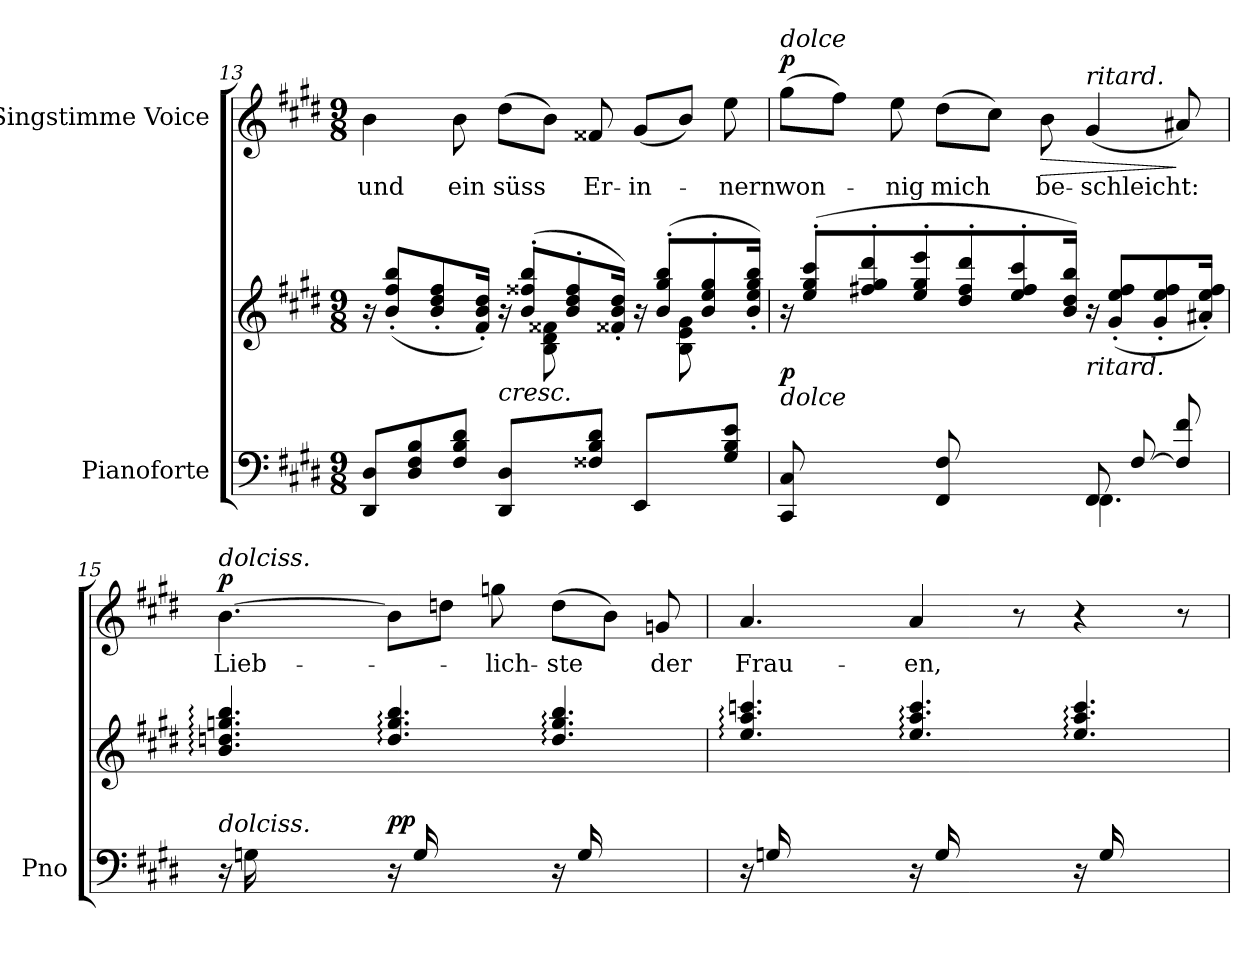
**kern	**kern	**dynam	**kern	**text	**dynam
*part2	*part2	*part2	*part1	*part1	*part1
*staff3	*staff2	*staff2/3	*staff1	*staff1	*staff1
*I"Pianoforte	*	*	*I"Singstimme Voice	*	*
*I'Pno	*	*	*	*	*
*clefF4	*clefG2	*	*clefG2	*	*
*k[f#c#g#d#]	*k[f#c#g#d#]	*	*k[f#c#g#d#]	*	*
*M9/8	*M9/8	*	*M9/8	*	*
=13	=13	=13	=13	=13	=13
*	*^	*	*	*	*
!	!	!	!	!	!LO:LY:b	!
8DD#/ 8D#/L	16r	2ryy	.	4b\	und	.
.	(>8b/' 8ff#/' 8bb/'L	.	.	.	.	.
8D#/ 8F#/ 8B/	.	.	.	.	.	.
.	8b/' 8dd#/' 8ff#/'	.	.	.	.	.
!	!	!	!	!	!LO:LY:b	!
8F#/ 8B/ 8d#/J	.	.	.	8b\	ein	.
.	16f#/' 16b/' 16dd#/'Jk)	.	.	.	.	.
!	!LO:TX:b:i:t=cresc.	!	!	!	!	!
!	!	!	!	!	!LO:LY:b	!
8DD#/ 8D#/L	16r	.	.	(>8dd#\L	süss	.
.	(>8b/' 8ff##X/' 8bb/'L	.	.	.	.	.
8ryy	.	8B\ 8d#\ 8f##X\	.	8b\J)	.	.
.	8b/' 8dd#/' 8ff##/'	.	.	.	.	.
!	!	!	!	!	!LO:LY:b	!
8F##X/ 8B/ 8d#/J	.	4ryy	.	8f##X/	Er-	.
.	16f##X/' 16b/' 16dd#/'Jk)	.	.	.	.	.
!	!	!	!	!	!LO:LY:b	!
8EE/L	16r	.	.	(<8g#/L	-in-	.
.	(>8b/' 8gg#/' 8bb/'L	.	.	.	.	.
8ryy	.	8B\ 8e\ 8g#\	.	8b/J)	.	.
.	8b/' 8ee/' 8gg#/'	.	.	.	.	.
!	!	!	!	!	!LO:LY:b	!
8G#/ 8B/ 8e/J	.	8ryy	.	8ee\	-nern	.
.	16b/' 16ee/' 16gg#/' 16bb/'Jk)	.	.	.	.	.
!!LO:LB:g=z
=14	=14	=14	=14	=14	=14	=14
*^	*	*	*	*	*	*
!	!	!	!	!	!LO:TX:a:i:t=dolce	!	!
!	!	!LO:TX:b:i:t=dolce	!	!	!	!	!
!	!	!	!	!LO:DY:b	!	!LO:LY:b	!LO:DY:a
8CC#/ 8C#/L	2.ryy	16r	8ryy	p	(>8gg#\L	won-	p
.	.	(>8ee/' 8gg#/' 8ccc#/'L	.	.	.	.	.
4ryy	.	.	8f#X\ 8g#\ 8dd#\	.	8ff#\J)	.	.
.	.	8ff#X/' 8gg#/' 8ddd#/'	.	.	.	.	.
!	!	!	!	!	!	!LO:LY:b	!
.	.	.	8e\ 8g#\ 8cc#\	.	8ee\	-nig	.
.	.	8ee/' 8gg#/' 8eee/'	.	.	.	.	.
!	!	!	!	!	!	!LO:LY:b	!
8FF#/ 8F#/	.	.	8ryy	.	(>8dd#\L	mich	.
.	.	8dd#/' 8ff#/' 8ddd#/'	.	.	.	.	.
4ryy	.	.	8e\ 8f#\ 8cc#\	.	8cc#\J)	.	.
.	.	8ee/' 8ff#/' 8ccc#/'	.	.	.	.	.
!	!	!	!	!	!	!LO:LY:b	!LO:HP:b
.	.	.	8d#\ 8f#\ 8b\J	.	8b\	be-	>
.	.	16b/ 16dd#/ 16bb/Jk)	.	.	.	.	.
*	*	*	*	*	*MM88	*	*
!	!	!	!	!	!LO:TX:a:i:t=ritard.	!	!
!	!	!LO:TX:b:i:t=ritard.	!	!	!	!	!
!	!	!	!	!	!	!LO:LY:b	!
8FF#/L	4.FF#\	16r	4.ryy	.	(<4g#/	-schleicht:	.
.	.	(>8g#/' 8ee/' 8ff#/'L	.	.	.	.	.
[8F#/	.	.	.	.	.	.	.
.	.	8g#/' 8ee/' 8ff#/'	.	.	.	.	.
8F#/] 8f#/J	.	.	.	.	8a#X/)	.	]
.	.	16a#X/' 16ee/' 16ff#/'Jk)	.	.	.	.	.
*v	*v	*	*	*	*	*	*
=15	=15	=15	=15	=15	=15	=15
*	*	*	*	*MM94	*	*
!	!	!	!	!LO:TX:a:i:t=dolciss.	!	!
!	!LO:TX:b:i:t=dolciss.	!	!	!	!	!
!	!	!	!	!	!LO:LY:b	!LO:DY:a
16r	4.b/: 4.ddn/: 4.ggn/: 4.bb/:	8ryy	.	[4.b\	Lieb-	p
(>16Gn\LL	.	.	.	.	.	.
4ryy	.	16dn\	.	.	.	.
.	.	16gn\	.	.	.	.
.	.	16an\	.	.	.	.
.	.	16b\JJ)	.	.	.	.
!	!	!	!LO:DY:b	!	!	!
16r	4.dd/: 4.gg/: 4.bb/:	8ryy	pp	8b\L]	.	.
(>16G/LL	.	.	.	.	.	.
4ryy	.	16d\	.	8ddn\J	.	.
.	.	16g\	.	.	.	.
!	!	!	!	!	!LO:LY:b	!
.	.	16a\	.	8ggn\	-lich-	.
.	.	16b\JJ)	.	.	.	.
!	!	!	!	!	!LO:LY:b	!
16r	4.dd/: 4.gg/: 4.bb/:	8ryy	.	(>8dd\L	-ste	.
(>16G/LL	.	.	.	.	.	.
4ryy	.	16d\	.	8b\J)	.	.
.	.	16g\	.	.	.	.
!	!	!	!	!	!LO:LY:b	!
.	.	16a\	.	8gn/	der	.
.	.	16b\JJ)	.	.	.	.
!!LO:LB:g=z
=16	=16	=16	=16	=16	=16	=16
!	!	!	!	!	!LO:LY:b	!
16r	4.ee/: 4.aa/: 4.cccn/:	8ryy	.	4.a/	Frau-	.
(>16Gn/LL	.	.	.	.	.	.
4ryy	.	16e\	.	.	.	.
.	.	16a\	.	.	.	.
.	.	16b\	.	.	.	.
.	.	16ccn\JJ)	.	.	.	.
!	!	!	!	!	!LO:LY:b	!
16r	4.ee/: 4.aa/: 4.ccc/:	8ryy	.	4a/	-en,	.
(>16G/LL	.	.	.	.	.	.
4ryy	.	16e\	.	.	.	.
.	.	16a\	.	.	.	.
.	.	16b\	.	8r	.	.
.	.	16cc\JJ)	.	.	.	.
16r	4.ee/: 4.aa/: 4.ccc/:	8ryy	.	4r	.	.
(>16G/LL	.	.	.	.	.	.
4ryy	.	16e\	.	.	.	.
.	.	16a\	.	.	.	.
.	.	16b\	.	8r	.	.
.	.	16cc\JJ)	.	.	.	.
*	*v	*v	*	*	*	*
=	=	=	=	=	=
*-	*-	*-	*-	*-	*-
